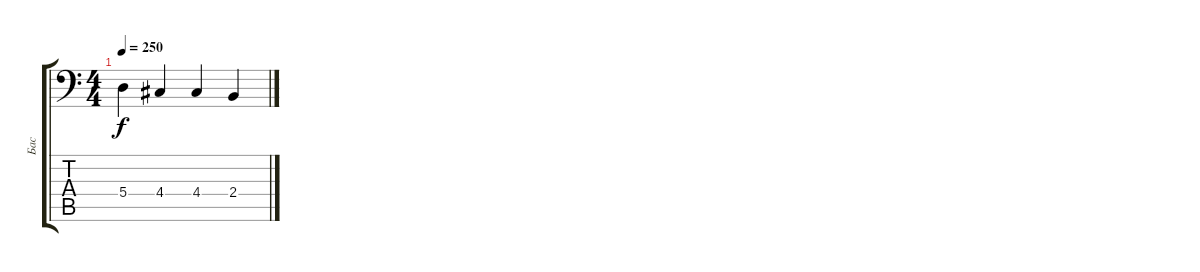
\track ("Бас" "Бас") {instrument electricbasspick}
\staff {score tabs}
\tuning (C3 G2 D2 A1 E1 B0) {hide}
\ts (4 4)
\tempo 250
\clef f4
\ks c
5.4.4{dy f} 4.4.4 4.4.4 2.4.4
